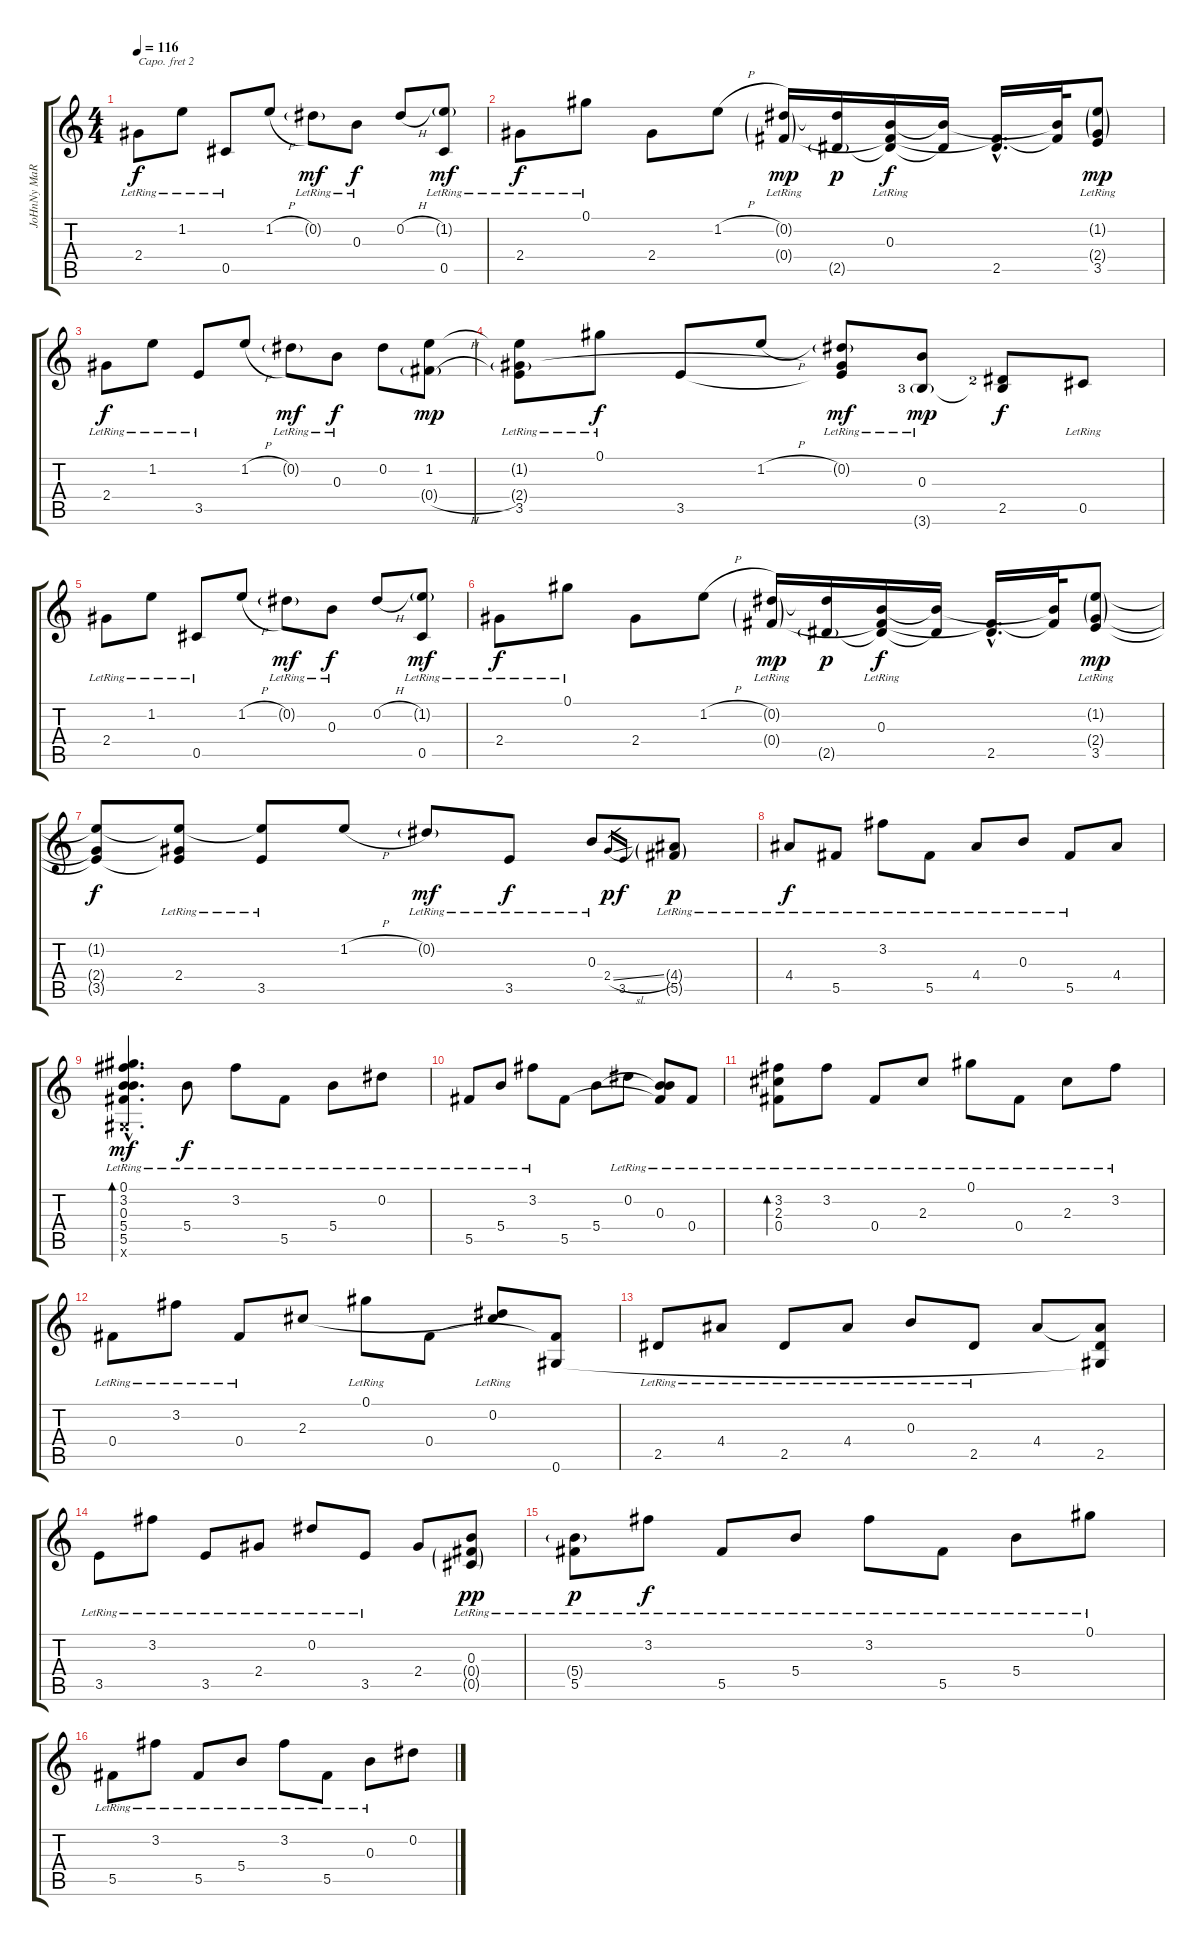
\track ("JoHnNy MaRr" "JoHnNy MaR") {instrument electricguitarclean}
\staff {score tabs}
\capo 2
\tuning (Gb4 Db4 A3 E3 B2 Gb2) {hide}
\ts (4 4)
\tempo 116
\clef g2
\ks c
2.4{lr}.8{dy f} 1.2{lr}.8 0.5{lr}.8 1.2{h}.8 0.2{g lr}.8{dy mf} 0.3{lr}.8{dy f} 0.2{h}.8 (1.2{g lr} 0.5{lr}).8{dy mf} |
2.4{lr}.8{dy f} 0.1{lr}.8 2.4.8 1.2{h}.8 (0.2{g lr} 0.4{g}).16{dy mp} (0.2{t} 2.5{g}).16{dy p} (0.3{lr} 0.4{t} 2.5{t}).16{dy f} (0.3{t} 2.5{t}).16 (0.4{hac t} 2.5{hac}).16{d} (0.3{t} 0.4{t}).32 (1.2{g lr} 2.4{g} 3.5{lr}).8{dy mp} |
2.4{lr}.8{dy f} 1.2{lr}.8 3.5{lr}.8 1.2{h}.8 0.2{g lr}.8{dy mf} 0.3{lr}.8{dy f} 0.2.8 (1.2 0.4{h g}).8{dy mp} |
(1.2{t} 2.4{g} 3.5{lr}).8 0.1{lr}.8{dy f} 3.5.8 1.2{h}.8 (0.2{g lr} 2.4{t} 3.5{t}).8{dy mf} (0.3{lr} 3.6{g lf 4}).8{dy mp} (2.5{lf 3} 3.6{t}).8{dy f} 0.5{lr}.8 |
2.4{lr}.8 1.2{lr}.8 0.5{lr}.8 1.2{h}.8 0.2{g lr}.8{dy mf} 0.3{lr}.8{dy f} 0.2{h}.8 (1.2{g lr} 0.5{lr}).8{dy mf} |
2.4{lr}.8{dy f} 0.1{lr}.8 2.4.8 1.2{h}.8 (0.2{g lr} 0.4{g}).16{dy mp} (0.2{t} 2.5{g}).16{dy p} (0.3{lr} 0.4{t} 2.5{t}).16{dy f} (0.3{t} 2.5{t}).16 (0.4{hac t} 2.5{hac}).16{d} (0.3{t} 0.4{t}).32 (1.2{g lr} 2.4{g} 3.5{lr}).8{dy mp} |
(1.2{t} 2.4{t} 3.5{t}).8{dy f} (1.2{t} 2.4{lr} 3.5{t}).8 (1.2{t} 3.5{lr}).8 1.2{h}.8 0.2{g lr}.8{dy mf} 3.5{lr}.8{dy f} 0.3{lr}.8 2.4{sl}.16{gr dy p} 3.5.16{gr dy f} (4.4{g} 5.5{g lr}).8{dy p} |
4.4{lr}.8{dy f} 5.5{lr}.8 3.2{lr}.8 5.5{lr}.8 4.4{lr}.8 0.3{lr}.8 5.5{lr}.8 4.4.8 |
(0.1{hac lr} 3.2{hac lr} 0.3{hac lr} 5.4{hac} 5.5{hac lr} 0.6{hac x}).4{d bd 120 dy mf} 5.4{lr}.8{dy f} 3.2{lr}.8 5.5{lr}.8 5.4{lr}.8 0.2{lr}.8 |
5.5{lr}.8 5.4{lr}.8 3.2{lr}.8 5.5.8 5.4.8 0.2{lr}.8 (0.3{lr} 5.4{t} 5.5{t}).8 0.4{lr}.8 |
(3.2{lr} 2.3{lr} 0.4{lr}).8{bd 60} 3.2{lr}.8 0.4{lr}.8 2.3{lr}.8 0.1{lr}.8 0.4{lr}.8 2.3{lr}.8 3.2{lr}.8 |
0.4{lr}.8 3.2{lr}.8 0.4{lr}.8 2.3.8 0.1{lr}.8 0.4.8 (0.2{lr} 2.3{t}).8 (0.4{t} 0.6).8 |
2.5{lr}.8 4.4{lr}.8 2.5{lr}.8 4.4{lr}.8 0.3{lr}.8 2.5{lr}.8 4.4.8 (4.4{t} 2.5 0.6{t}).8 |
3.5{lr}.8 3.2{lr}.8 3.5{lr}.8 2.4{lr}.8 0.2{lr}.8 3.5{lr}.8 2.4.8 (0.3{lr} 0.4{g} 0.5{g}).8{dy pp} |
(5.4{g lr} 5.5{lr}).8{dy p} 3.2{lr}.8{dy f} 5.5{lr}.8 5.4{lr}.8 3.2{lr}.8 5.5{lr}.8 5.4{lr}.8 0.1{lr}.8 |
5.5{lr}.8 3.2{lr}.8 5.5{lr}.8 5.4{lr}.8 3.2{lr}.8 5.5{lr}.8 0.3{lr}.8 0.2.8
